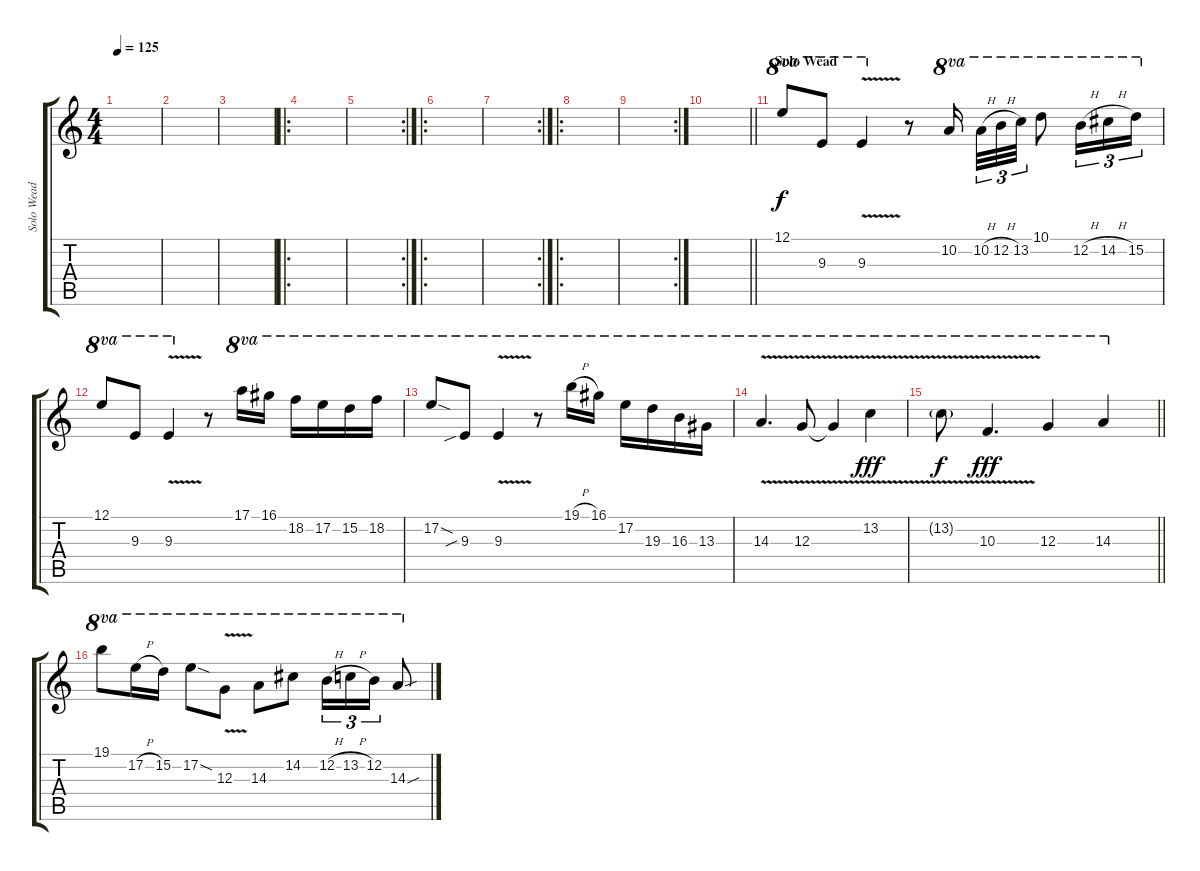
\track ("Solo Wead" "Solo Wead") {instrument distortionguitar}
\staff {score tabs}
\tuning (E4 B3 G3 D3 A2 E2) {hide}
\ts (4 4)
\tempo 125
\clef g2
\ks c
|
|
|
\ro
|
\rc 2
|
\ro
|
\rc 2
|
\ro
|
\rc 2
|
\barLineRight lightlight
|
\section ("" "Solo Wead")
12.1.8{ot 8va} 9.3.8{ot 8va} 9.3{v}.4{ot 8va} r.8 10.2.16{ot 8va beam splitsecondary} 10.2{h}.32{tu (3 2) ot 8va} 12.2{h}.32{tu (3 2) ot 8va} 13.2.32{tu (3 2) ot 8va} 10.1.8{ot 8va} 12.2{h}.16{tu (3 2) ot 8va} 14.2{h}.16{tu (3 2) ot 8va} 15.2.16{tu (3 2) ot 8va} |
12.1.8{ot 8va} 9.3.8{ot 8va} 9.3{v}.4{ot 8va} r.8 17.1.16{ot 8va} 16.1.16{ot 8va} 18.2.16{ot 8va} 17.2.16{ot 8va} 15.2.16{ot 8va} 18.2.16{ot 8va} |
17.2{sod}.8{ot 8va} 9.3{sib}.8{ot 8va} 9.3{v}.4{ot 8va} r.8{ot 8va} 19.1{h}.16{ot 8va} 16.1.16{ot 8va} 17.2.16{ot 8va} 19.3.16{ot 8va} 16.3.16{ot 8va} 13.3.16{ot 8va} |
14.3{v}.4{d ot 8va} 12.3{v}.8{ot 8va} 12.3{t}.4{ot 8va dy f} 13.2{v}.4{ot 8va dy fff} |
\barLineRight lightlight
13.2{v g}.8{ot 8va dy f} 10.3{v}.4{d ot 8va dy fff} 12.3.4{ot 8va} 14.3.4{ot 8va} |
19.1.8{ot 8va} 17.2{h}.16{ot 8va} 15.2.16{ot 8va} 17.2{sod}.8{ot 8va} 12.3{v}.8{ot 8va} 14.3.8{ot 8va} 14.2.8{ot 8va} 12.2{h}.16{tu (3 2) ot 8va} 13.2{h}.16{tu (3 2) ot 8va} 12.2.16{tu (3 2) ot 8va} 14.3{sou}.8{ot 8va}
